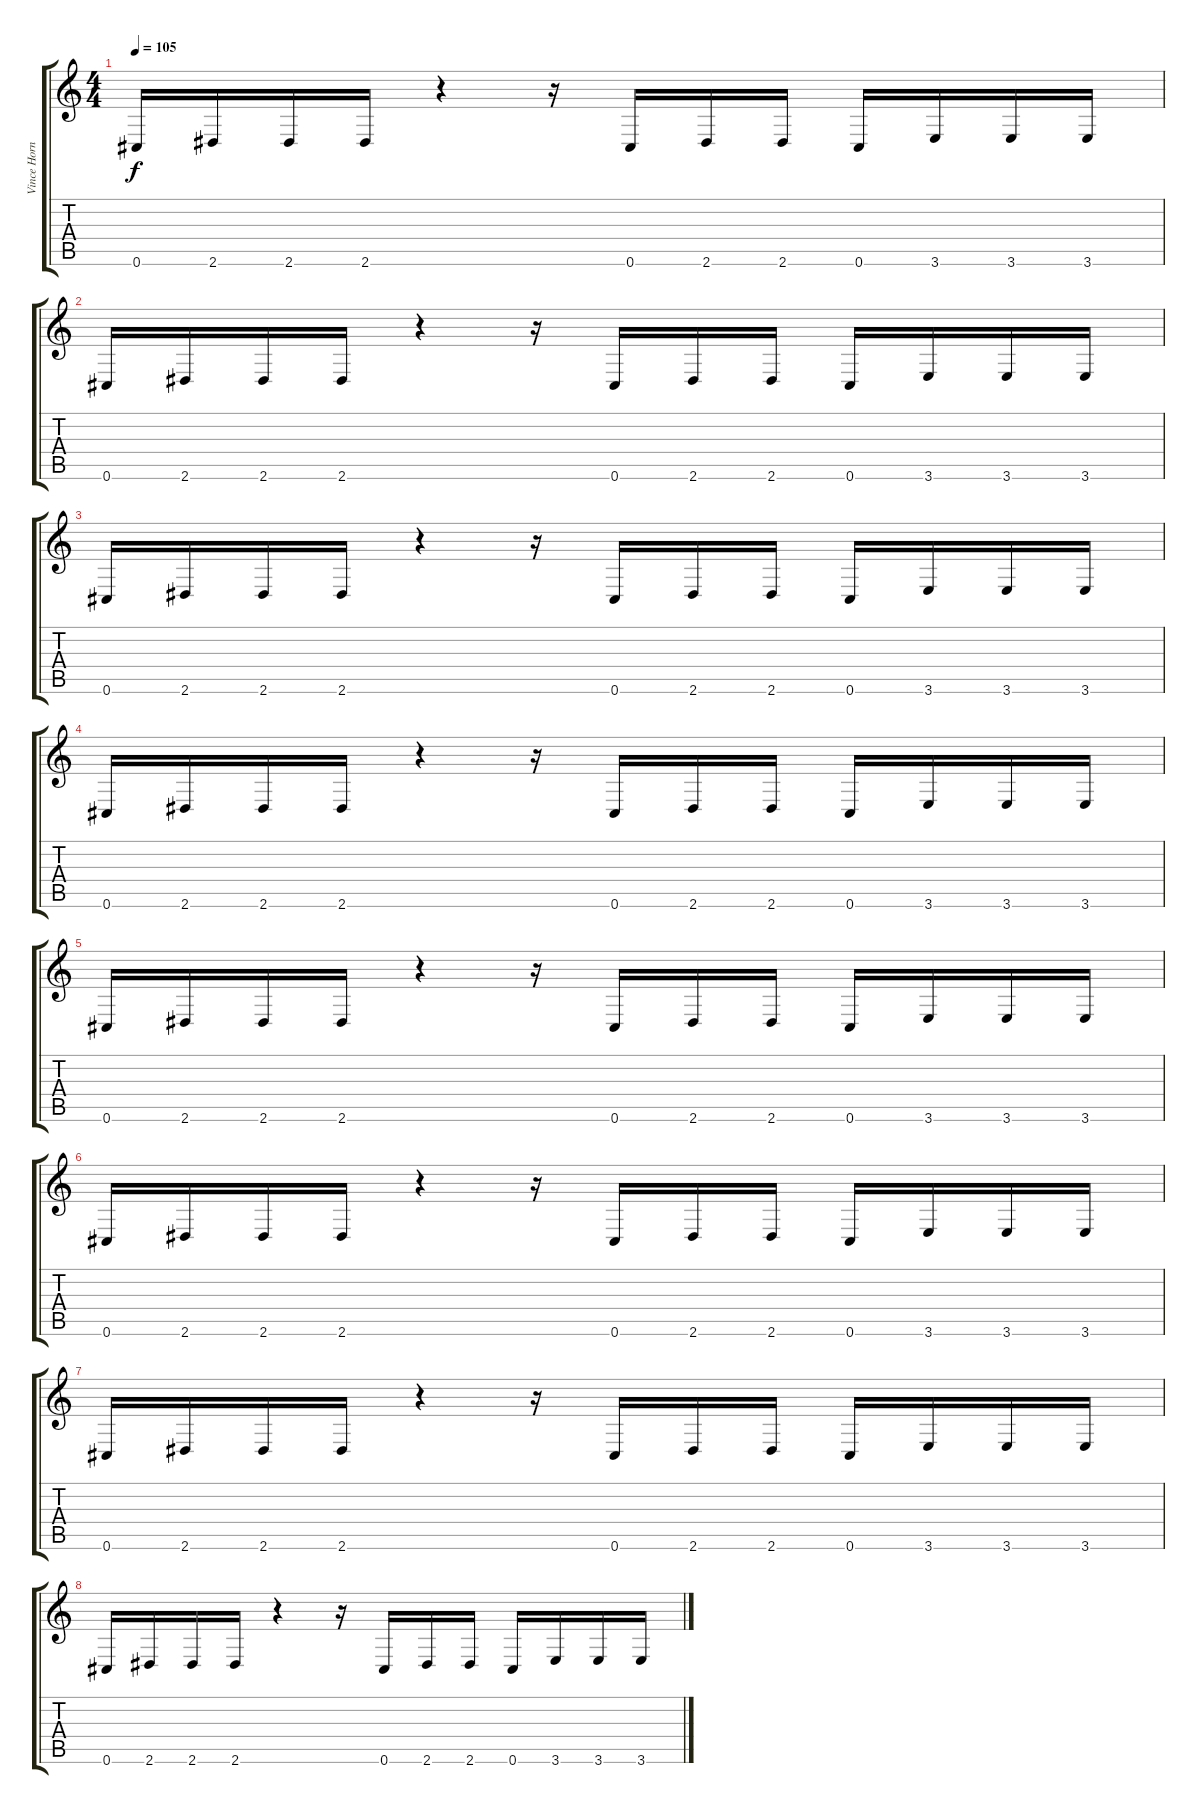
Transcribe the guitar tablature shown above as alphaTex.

\track ("Vince Hornsby - Bass" "Vince Horn") {instrument electricbasspick}
\staff {score tabs}
\tuning (Eb4 Bb3 Gb3 Db3 Ab2 Db2) {hide}
\ts (4 4)
\tempo 105
\clef g2
\ks c
0.6.16{dy f} 2.6.16 2.6.16 2.6.16 r.4 r.16 0.6.16 2.6.16 2.6.16 0.6.16 3.6.16 3.6.16 3.6.16 |
0.6.16 2.6.16 2.6.16 2.6.16 r.4 r.16 0.6.16 2.6.16 2.6.16 0.6.16 3.6.16 3.6.16 3.6.16 |
0.6.16 2.6.16 2.6.16 2.6.16 r.4 r.16 0.6.16 2.6.16 2.6.16 0.6.16 3.6.16 3.6.16 3.6.16 |
0.6.16 2.6.16 2.6.16 2.6.16 r.4 r.16 0.6.16 2.6.16 2.6.16 0.6.16 3.6.16 3.6.16 3.6.16 |
0.6.16 2.6.16 2.6.16 2.6.16 r.4 r.16 0.6.16 2.6.16 2.6.16 0.6.16 3.6.16 3.6.16 3.6.16 |
0.6.16 2.6.16 2.6.16 2.6.16 r.4 r.16 0.6.16 2.6.16 2.6.16 0.6.16 3.6.16 3.6.16 3.6.16 |
0.6.16 2.6.16 2.6.16 2.6.16 r.4 r.16 0.6.16 2.6.16 2.6.16 0.6.16 3.6.16 3.6.16 3.6.16 |
0.6.16 2.6.16 2.6.16 2.6.16 r.4 r.16 0.6.16 2.6.16 2.6.16 0.6.16 3.6.16 3.6.16 3.6.16
